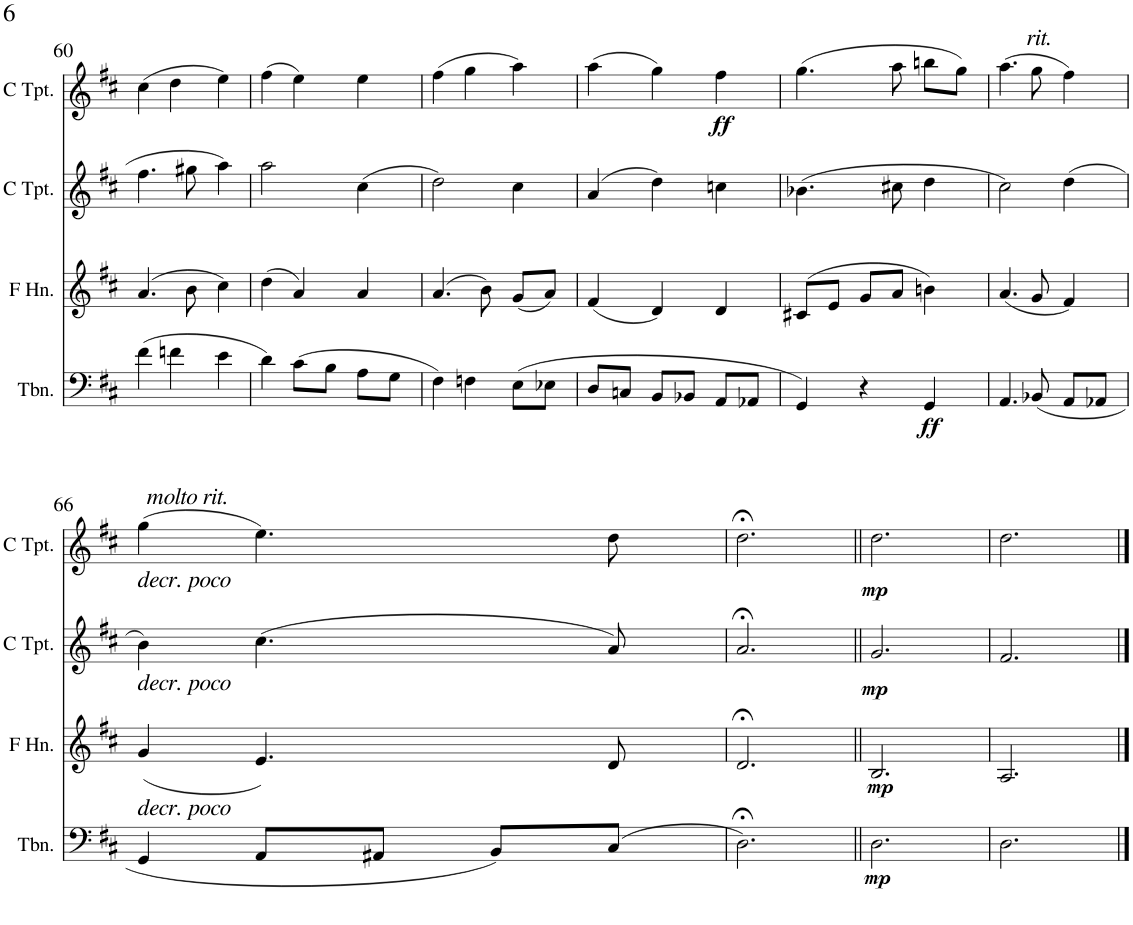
**kern	**dynam	**kern	**dynam	**kern	**dynam	**kern	**dynam
*part4	*part4	*part3	*part3	*part2	*part2	*part1	*part1
*staff4	*staff4	*staff3	*staff3	*staff2	*staff2	*staff1	*staff1
*I"Trombone	*	*I"Horn in F	*	*I"C Trumpet	*	*I"C Trumpet	*
*I'Tbn.	*	*	*	*I'C Tpt.	*	*I'C Tpt.	*
!!LO:PB:g=z
*clefF4	*	*clefG2	*	*clefG2	*	*clefG2	*
*	*	*ITrd4c7	*	*	*	*	*
*k[f#c#]	*	*k[f#c#]	*	*k[f#c#]	*	*k[f#c#]	*
*M3/4	*	*M3/4	*	*M3/4	*	*M3/4	*
=60	=60	=60	=60	=60	=60	=60	=60
(4f#\	.	(4.a/	.	4.ff#\	.	(4cc#\	.
4fn\	.	.	.	.	.	4dd\	.
.	.	8b\	.	8gg#X\	.	.	.
4e\	.	4cc#\)	.	4aa\	.	4ee\)	.
=61	=61	=61	=61	=61	=61	=61	=61
4d\)	.	(4dd\	.	2aa\	.	(4ff#\	.
(8c#\L	.	4a/)	.	.	.	4ee\)	.
8B\J	.	.	.	.	.	.	.
8A\L	.	4a/	.	(4cc#\	.	4ee\	.
8G\J	.	.	.	.	.	.	.
=62	=62	=62	=62	=62	=62	=62	=62
4F#\)	.	(4.a/	.	2dd\)	.	(4ff#\	.
4Fn\	.	.	.	.	.	4gg\	.
.	.	8b\)	.	.	.	.	.
(8E\L	.	(8g/L	.	4cc#\	.	4aa\)	.
8E-X\J	.	8a/J)	.	.	.	.	.
=63	=63	=63	=63	=63	=63	=63	=63
8D/L	.	(4f#/	.	(4a/	.	(4aa\	.
8Cn/J	.	.	.	.	.	.	.
8BB/L	.	4d/)	.	4dd\)	.	4gg\)	.
8BB-X/J	.	.	.	.	.	.	.
!	!	!	!	!	!	!	!LO:DY:b
8AA/L	.	4d/	.	4ccn\	.	4ff#\	ff
8AA-X/J	.	.	.	.	.	.	.
=64	=64	=64	=64	=64	=64	=64	=64
4GG/)	.	(8c#X/L	.	(4.b-X\	.	(4.gg\	.
.	.	8e/J	.	.	.	.	.
4r	.	8g/L	.	.	.	.	.
.	.	8a/J	.	8cc#X\	.	8aa\	.
!	!LO:DY:b	!	!	!	!	!	!
4GG/	ff	4bn\)	.	4dd\	.	8bbn\L	.
.	.	.	.	.	.	8gg\J)	.
=65	=65	=65	=65	=65	=65	=65	=65
*	*	*	*	*	*	*^	*
4.AA/	.	(4.a/	.	2cc#\)	.	(4.aa\	4ryy	.
!	!	!	!	!	!	!	!LO:TX:a:i:t=rit.	!
.	.	.	.	.	.	.	2ryy	.
(8BB-X/	.	8g/	.	.	.	8gg\	.	.
8AA/L	.	4f#/)	.	(4dd\	.	4ff#\)	.	.
8AA-X/J	.	.	.	.	.	.	.	.
!!LO:LB:g=z
=66	=66	=66	=66	=66	=66	=66	=66	=66
!	!	!	!	!	!	!LO:TX:b:i:t=decr. poco	!	!
!	!	!	!	!	!	!LO:TX:a:i:t=molto rit.	!	!
!	!	!	!	!LO:TX:b:i:t=decr. poco	!	!	!	!
!	!	!LO:TX:b:i:t=decr. poco	!	!	!	!	!	!
*	*	*	*	*	*	*v	*v	*
4GG/	.	(4g/	.	4b\)	.	(4gg\	.
8AA/L	.	4.e/)	.	(4.cc#\	.	4.ee\)	.
8AA#X/J	.	.	.	.	.	.	.
8BB/L)	.	.	.	.	.	.	.
(8C#/J	.	8d/	.	8a/)	.	8dd\	.
=67	=67	=67	=67	=67	=67	=67	=67
2.D;<\)	.	2.d;</	.	2.a;</	.	2.dd;<\	.
=68||	=68||	=68||	=68||	=68||	=68||	=68||	=68||
!	!LO:DY:b	!	!LO:DY:b	!	!LO:DY:b	!	!LO:DY:b
2.D\	mp	2.B/	mp	2.g/	mp	2.dd\	mp
=69	=69	=69	=69	=69	=69	=69	=69
2.D\	.	2.A/	.	2.f#/	.	2.dd\	.
==	==	==	==	==	==	==	==
*-	*-	*-	*-	*-	*-	*-	*-
